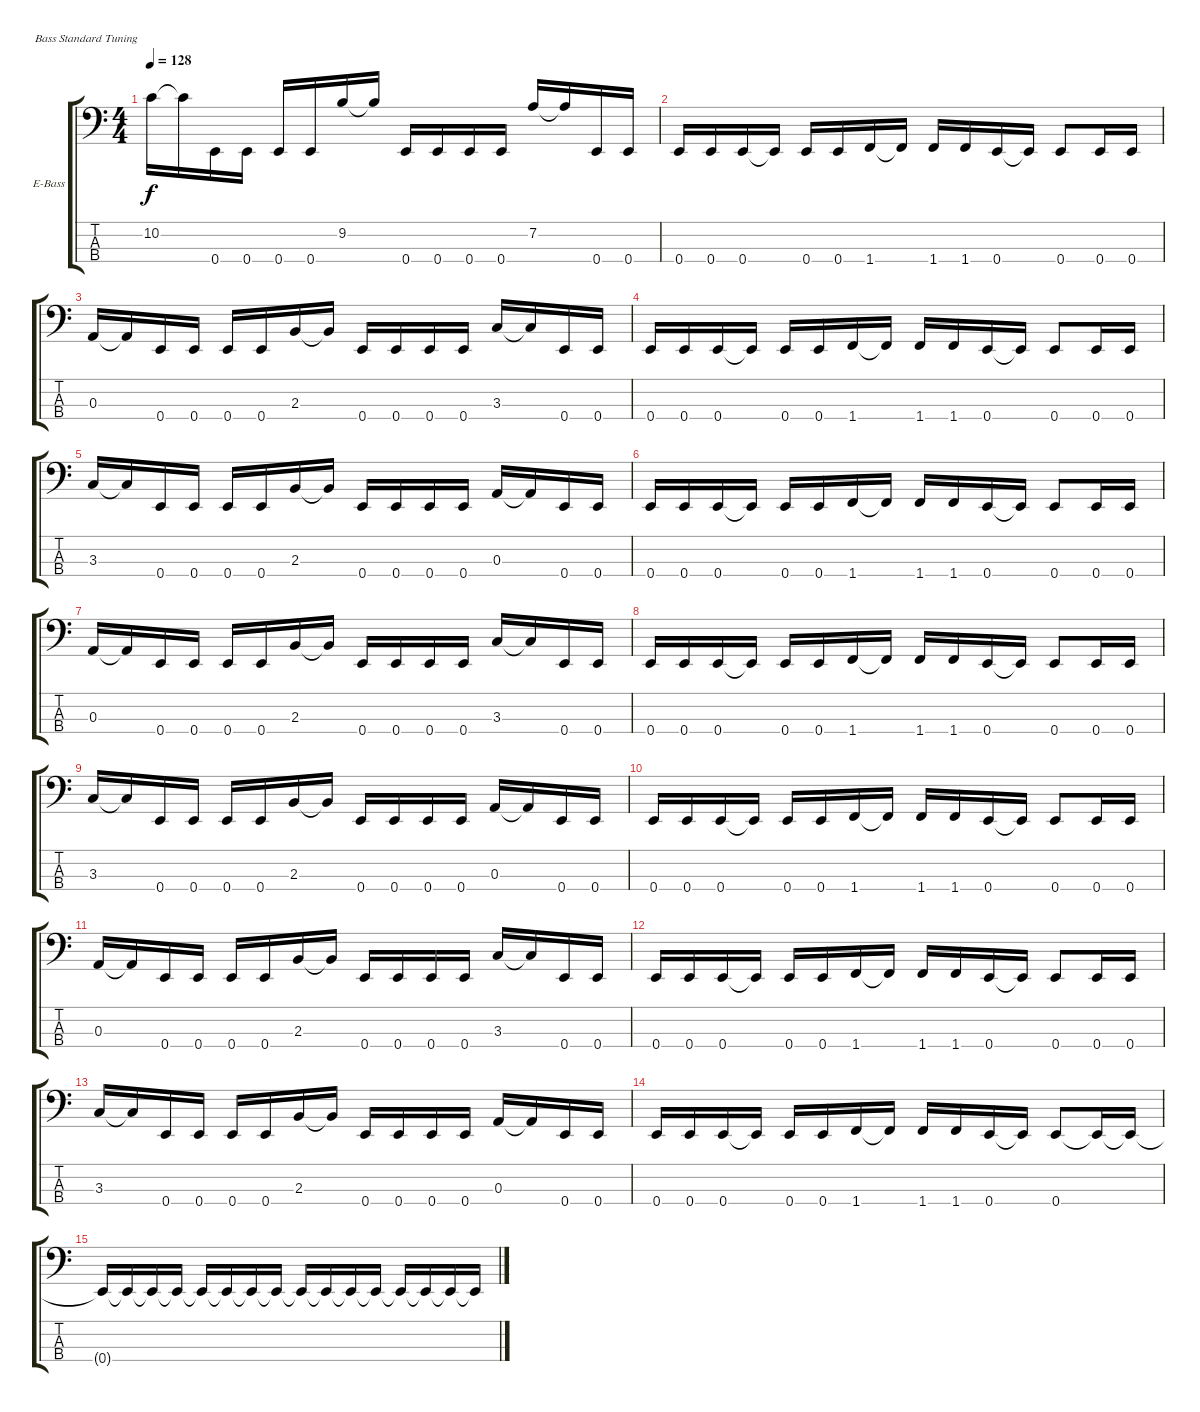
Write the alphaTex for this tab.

\defaultSystemsLayout 4
\bracketExtendMode groupsimilarinstruments
\firstSystemTrackNameOrientation horizontal
\otherSystemsTrackNameOrientation horizontal
\track ("Electric Bass" "E-Bass") {instrument electricbassfinger}
\staff {score tabs}
\tuning (G2 D2 A1 E1)
\ts (4 4)
\tempo 128
\clef f4
\ks c
10.2.16{dy f} 10.2{t}.16 0.4.16 0.4.16 0.4.16 0.4.16 9.2.16 9.2{t}.16 0.4.16 0.4.16 0.4.16 0.4.16 7.2.16 7.2{t}.16 0.4.16 0.4.16 |
0.4.16 0.4.16 0.4.16 0.4{t}.16 0.4.16 0.4.16 1.4.16 1.4{t}.16 1.4.16 1.4.16 0.4.16 0.4{t}.16 0.4.8 0.4.16 0.4.16 |
0.3.16 0.3{t}.16 0.4.16 0.4.16 0.4.16 0.4.16 2.3.16 2.3{t}.16 0.4.16 0.4.16 0.4.16 0.4.16 3.3.16 3.3{t}.16 0.4.16 0.4.16 |
0.4.16 0.4.16 0.4.16 0.4{t}.16 0.4.16 0.4.16 1.4.16 1.4{t}.16 1.4.16 1.4.16 0.4.16 0.4{t}.16 0.4.8 0.4.16 0.4.16 |
3.3.16 3.3{t}.16 0.4.16 0.4.16 0.4.16 0.4.16 2.3.16 2.3{t}.16 0.4.16 0.4.16 0.4.16 0.4.16 0.3.16 0.3{t}.16 0.4.16 0.4.16 |
0.4.16 0.4.16 0.4.16 0.4{t}.16 0.4.16 0.4.16 1.4.16 1.4{t}.16 1.4.16 1.4.16 0.4.16 0.4{t}.16 0.4.8 0.4.16 0.4.16 |
0.3.16 0.3{t}.16 0.4.16 0.4.16 0.4.16 0.4.16 2.3.16 2.3{t}.16 0.4.16 0.4.16 0.4.16 0.4.16 3.3.16 3.3{t}.16 0.4.16 0.4.16 |
0.4.16 0.4.16 0.4.16 0.4{t}.16 0.4.16 0.4.16 1.4.16 1.4{t}.16 1.4.16 1.4.16 0.4.16 0.4{t}.16 0.4.8 0.4.16 0.4.16 |
3.3.16 3.3{t}.16 0.4.16 0.4.16 0.4.16 0.4.16 2.3.16 2.3{t}.16 0.4.16 0.4.16 0.4.16 0.4.16 0.3.16 0.3{t}.16 0.4.16 0.4.16 |
0.4.16 0.4.16 0.4.16 0.4{t}.16 0.4.16 0.4.16 1.4.16 1.4{t}.16 1.4.16 1.4.16 0.4.16 0.4{t}.16 0.4.8 0.4.16 0.4.16 |
0.3.16 0.3{t}.16 0.4.16 0.4.16 0.4.16 0.4.16 2.3.16 2.3{t}.16 0.4.16 0.4.16 0.4.16 0.4.16 3.3.16 3.3{t}.16 0.4.16 0.4.16 |
0.4.16 0.4.16 0.4.16 0.4{t}.16 0.4.16 0.4.16 1.4.16 1.4{t}.16 1.4.16 1.4.16 0.4.16 0.4{t}.16 0.4.8 0.4.16 0.4.16 |
3.3.16 3.3{t}.16 0.4.16 0.4.16 0.4.16 0.4.16 2.3.16 2.3{t}.16 0.4.16 0.4.16 0.4.16 0.4.16 0.3.16 0.3{t}.16 0.4.16 0.4.16 |
0.4.16 0.4.16 0.4.16 0.4{t}.16 0.4.16 0.4.16 1.4.16 1.4{t}.16 1.4.16 1.4.16 0.4.16 0.4{t}.16 0.4.8 0.4{t}.16 0.4{t}.16 |
0.4{t}.16 0.4{t}.16 0.4{t}.16 0.4{t}.16 0.4{t}.16 0.4{t}.16 0.4{t}.16 0.4{t}.16 0.4{t}.16 0.4{t}.16 0.4{t}.16 0.4{t}.16 0.4{t}.16 0.4{t}.16 0.4{t}.16 0.4{t}.16
